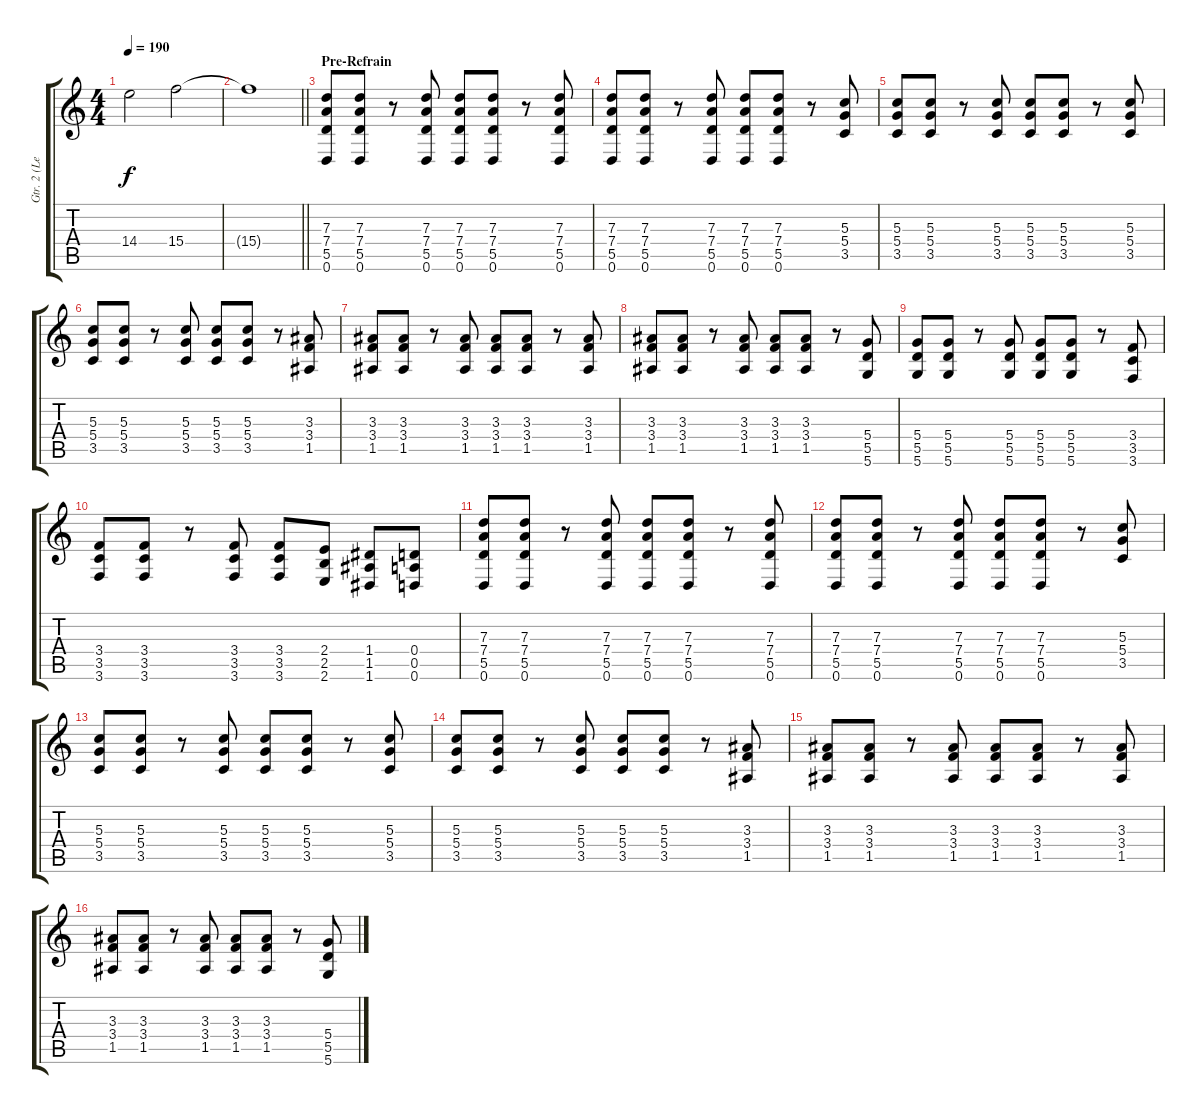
\track ("Gtr. 2 (Lead)" "Gtr. 2 (Le") {instrument distortionguitar}
\staff {score tabs}
\tuning (E4 B3 G3 D3 A2 D2) {hide}
\ts (4 4)
\tempo 190
\clef g2
\ks c
14.4.2{dy f} 15.4.2 |
\barLineRight lightlight
15.4{t}.1 |
\section ("" "Pre-Refrain")
(7.3 7.4 5.5 0.6).8 (7.3 7.4 5.5 0.6).8 r.8 (7.3 7.4 5.5 0.6).8 (7.3 7.4 5.5 0.6).8 (7.3 7.4 5.5 0.6).8 r.8 (7.3 7.4 5.5 0.6).8 |
(7.3 7.4 5.5 0.6).8 (7.3 7.4 5.5 0.6).8 r.8 (7.3 7.4 5.5 0.6).8 (7.3 7.4 5.5 0.6).8 (7.3 7.4 5.5 0.6).8 r.8 (5.3 5.4 3.5).8 |
(5.3 5.4 3.5).8 (5.3 5.4 3.5).8 r.8 (5.3 5.4 3.5).8 (5.3 5.4 3.5).8 (5.3 5.4 3.5).8 r.8 (5.3 5.4 3.5).8 |
(5.3 5.4 3.5).8 (5.3 5.4 3.5).8 r.8 (5.3 5.4 3.5).8 (5.3 5.4 3.5).8 (5.3 5.4 3.5).8 r.8 (3.3 3.4 1.5).8 |
(3.3 3.4 1.5).8 (3.3 3.4 1.5).8 r.8 (3.3 3.4 1.5).8 (3.3 3.4 1.5).8 (3.3 3.4 1.5).8 r.8 (3.3 3.4 1.5).8 |
(3.3 3.4 1.5).8 (3.3 3.4 1.5).8 r.8 (3.3 3.4 1.5).8 (3.3 3.4 1.5).8 (3.3 3.4 1.5).8 r.8 (5.4 5.5 5.6).8 |
(5.4 5.5 5.6).8 (5.4 5.5 5.6).8 r.8 (5.4 5.5 5.6).8 (5.4 5.5 5.6).8 (5.4 5.5 5.6).8 r.8 (3.4 3.5 3.6).8 |
(3.4 3.5 3.6).8 (3.4 3.5 3.6).8 r.8 (3.4 3.5 3.6).8 (3.4 3.5 3.6).8 (2.4 2.5 2.6).8 (1.4 1.5 1.6).8 (0.4 0.5 0.6).8 |
(7.3 7.4 5.5 0.6).8 (7.3 7.4 5.5 0.6).8 r.8 (7.3 7.4 5.5 0.6).8 (7.3 7.4 5.5 0.6).8 (7.3 7.4 5.5 0.6).8 r.8 (7.3 7.4 5.5 0.6).8 |
(7.3 7.4 5.5 0.6).8 (7.3 7.4 5.5 0.6).8 r.8 (7.3 7.4 5.5 0.6).8 (7.3 7.4 5.5 0.6).8 (7.3 7.4 5.5 0.6).8 r.8 (5.3 5.4 3.5).8 |
(5.3 5.4 3.5).8 (5.3 5.4 3.5).8 r.8 (5.3 5.4 3.5).8 (5.3 5.4 3.5).8 (5.3 5.4 3.5).8 r.8 (5.3 5.4 3.5).8 |
(5.3 5.4 3.5).8 (5.3 5.4 3.5).8 r.8 (5.3 5.4 3.5).8 (5.3 5.4 3.5).8 (5.3 5.4 3.5).8 r.8 (3.3 3.4 1.5).8 |
(3.3 3.4 1.5).8 (3.3 3.4 1.5).8 r.8 (3.3 3.4 1.5).8 (3.3 3.4 1.5).8 (3.3 3.4 1.5).8 r.8 (3.3 3.4 1.5).8 |
(3.3 3.4 1.5).8 (3.3 3.4 1.5).8 r.8 (3.3 3.4 1.5).8 (3.3 3.4 1.5).8 (3.3 3.4 1.5).8 r.8 (5.4 5.5 5.6).8
